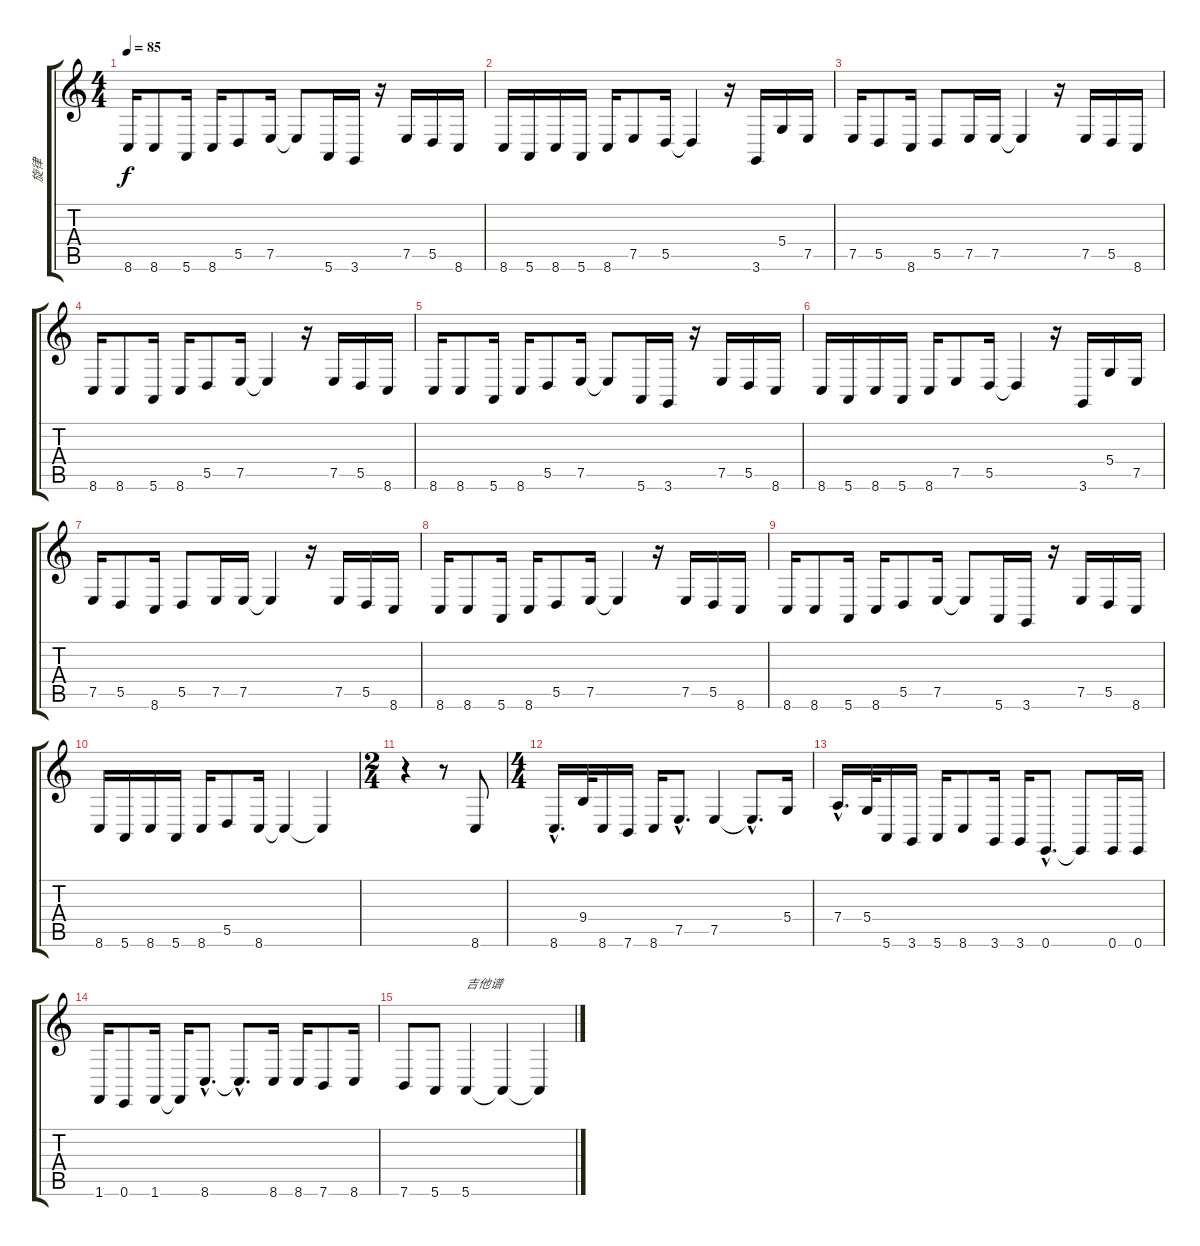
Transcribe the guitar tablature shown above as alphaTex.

\track ("旋律" "旋律") {instrument electricgrandpiano}
\staff {score tabs}
\tuning (E4 B3 G3 D3 A2 E2) {hide}
\ts (4 4)
\tempo 85
\clef g2
\ks c
8.6.16{dy f} 8.6.8 5.6.16 8.6.16 5.5.8 7.5.16 7.5{t}.8 5.6.16 3.6.16 r.16 7.5.16 5.5.16 8.6.16 |
8.6.16 5.6.16 8.6.16 5.6.16 8.6.16 7.5.8 5.5.16 5.5{t}.4 r.16 3.6.16 5.4.16 7.5.16 |
7.5.16 5.5.8 8.6.16 5.5.8 7.5.16 7.5.16 7.5{t}.4 r.16 7.5.16 5.5.16 8.6.16 |
8.6.16 8.6.8 5.6.16 8.6.16 5.5.8 7.5.16 7.5{t}.4 r.16 7.5.16 5.5.16 8.6.16 |
8.6.16 8.6.8 5.6.16 8.6.16 5.5.8 7.5.16 7.5{t}.8 5.6.16 3.6.16 r.16 7.5.16 5.5.16 8.6.16 |
8.6.16 5.6.16 8.6.16 5.6.16 8.6.16 7.5.8 5.5.16 5.5{t}.4 r.16 3.6.16 5.4.16 7.5.16 |
7.5.16 5.5.8 8.6.16 5.5.8 7.5.16 7.5.16 7.5{t}.4 r.16 7.5.16 5.5.16 8.6.16 |
8.6.16 8.6.8 5.6.16 8.6.16 5.5.8 7.5.16 7.5{t}.4 r.16 7.5.16 5.5.16 8.6.16 |
8.6.16 8.6.8 5.6.16 8.6.16 5.5.8 7.5.16 7.5{t}.8 5.6.16 3.6.16 r.16 7.5.16 5.5.16 8.6.16 |
8.6.16 5.6.16 8.6.16 5.6.16 8.6.16 5.5.8 8.6.16 8.6{t}.4 8.6{t}.4 |
\ts (2 4)
r.4 r.8 8.6.8 |
\ts (4 4)
8.6{hac}.16{d} 9.4.32 8.6.16 7.6.16 8.6.16 7.5{hac}.8{d} 7.5.4 7.5{hac t}.8{d} 5.4.16 |
7.4{hac}.16{d} 5.4.32 5.6.16 3.6.16 5.6.16 8.6.8 3.6.16 3.6.16 0.6{hac}.8{d} 0.6{t}.8 0.6.16 0.6.16 |
1.6.16 0.6.8 1.6.16 1.6{t}.16 8.6{hac}.8{d} 8.6{hac t}.8{d} 8.6.16 8.6.16 7.6.8 8.6.16 |
7.6.8 5.6.8 5.6.4{txt "吉他谱"} 5.6{t}.4 5.6{t}.4
